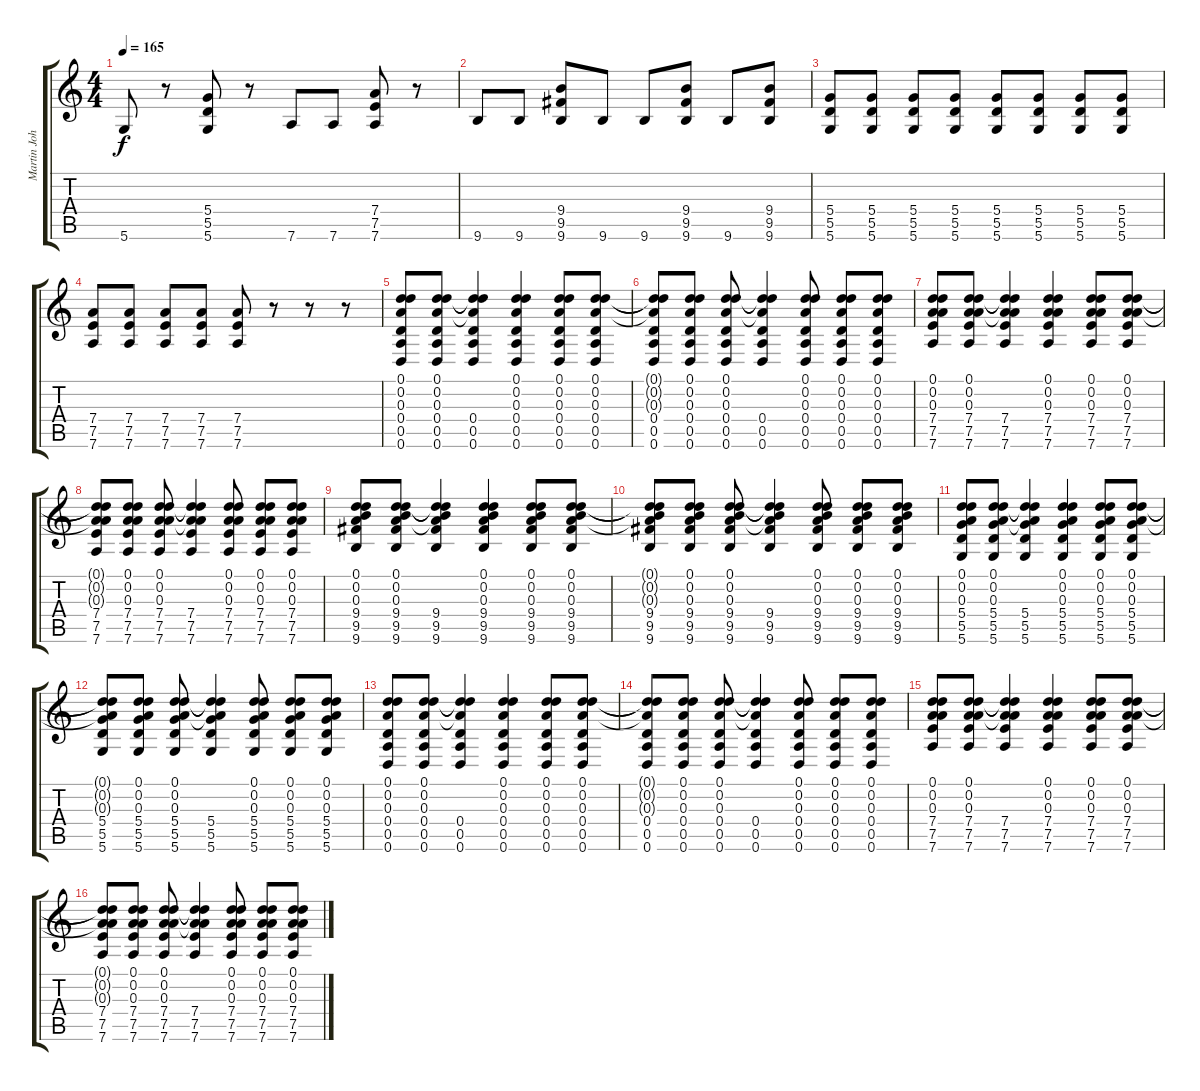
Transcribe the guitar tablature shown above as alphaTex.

\track ("Martin Johnson (Rhythm Guitar)" "Martin Joh") {instrument distortionguitar}
\staff {score tabs}
\tuning (D4 D4 A3 D3 A2 D2) {hide}
\ts (4 4)
\tempo 165
\clef g2
\ks c
5.6.8{dy f} r.8 (5.4 5.5 5.6).8 r.8 7.6.8 7.6.8 (7.4 7.5 7.6).8 r.8 |
9.6.8 9.6.8 (9.4 9.5 9.6).8 9.6.8 9.6.8 (9.4 9.5 9.6).8 9.6.8 (9.4 9.5 9.6).8 |
(5.4 5.5 5.6).8 (5.4 5.5 5.6).8 (5.4 5.5 5.6).8 (5.4 5.5 5.6).8 (5.4 5.5 5.6).8 (5.4 5.5 5.6).8 (5.4 5.5 5.6).8 (5.4 5.5 5.6).8 |
(7.4 7.5 7.6).8 (7.4 7.5 7.6).8 (7.4 7.5 7.6).8 (7.4 7.5 7.6).8 (7.4 7.5 7.6).8 r.8 r.8 r.8 |
(0.1 0.2 0.3 0.4 0.5 0.6).8 (0.1 0.2 0.3 0.4 0.5 0.6).8 (0.1{t} 0.2{t} 0.3{t} 0.4 0.5 0.6).4 (0.1 0.2 0.3 0.4 0.5 0.6).4 (0.1 0.2 0.3 0.4 0.5 0.6).8 (0.1 0.2 0.3 0.4 0.5 0.6).8 |
(0.1{t} 0.2{t} 0.3{t} 0.4 0.5 0.6).8 (0.1 0.2 0.3 0.4 0.5 0.6).8 (0.1 0.2 0.3 0.4 0.5 0.6).8 (0.1{t} 0.2{t} 0.3{t} 0.4 0.5 0.6).4 (0.1 0.2 0.3 0.4 0.5 0.6).8 (0.1 0.2 0.3 0.4 0.5 0.6).8 (0.1 0.2 0.3 0.4 0.5 0.6).8 |
(0.1 0.2 0.3 7.4 7.5 7.6).8 (0.1 0.2 0.3 7.4 7.5 7.6).8 (0.1{t} 0.2{t} 0.3{t} 7.4 7.5 7.6).4 (0.1 0.2 0.3 7.4 7.5 7.6).4 (0.1 0.2 0.3 7.4 7.5 7.6).8 (0.1 0.2 0.3 7.4 7.5 7.6).8 |
(0.1{t} 0.2{t} 0.3{t} 7.4 7.5 7.6).8 (0.1 0.2 0.3 7.4 7.5 7.6).8 (0.1 0.2 0.3 7.4 7.5 7.6).8 (0.1{t} 0.2{t} 0.3{t} 7.4 7.5 7.6).4 (0.1 0.2 0.3 7.4 7.5 7.6).8 (0.1 0.2 0.3 7.4 7.5 7.6).8 (0.1 0.2 0.3 7.4 7.5 7.6).8 |
(0.1 0.2 0.3 9.4 9.5 9.6).8 (0.1 0.2 0.3 9.4 9.5 9.6).8 (0.1{t} 0.2{t} 0.3{t} 9.4 9.5 9.6).4 (0.1 0.2 0.3 9.4 9.5 9.6).4 (0.1 0.2 0.3 9.4 9.5 9.6).8 (0.1 0.2 0.3 9.4 9.5 9.6).8 |
(0.1{t} 0.2{t} 0.3{t} 9.4 9.5 9.6).8 (0.1 0.2 0.3 9.4 9.5 9.6).8 (0.1 0.2 0.3 9.4 9.5 9.6).8 (0.1{t} 0.2{t} 0.3{t} 9.4 9.5 9.6).4 (0.1 0.2 0.3 9.4 9.5 9.6).8 (0.1 0.2 0.3 9.4 9.5 9.6).8 (0.1 0.2 0.3 9.4 9.5 9.6).8 |
(0.1 0.2 0.3 5.4 5.5 5.6).8 (0.1 0.2 0.3 5.4 5.5 5.6).8 (0.1{t} 0.2{t} 0.3{t} 5.4 5.5 5.6).4 (0.1 0.2 0.3 5.4 5.5 5.6).4 (0.1 0.2 0.3 5.4 5.5 5.6).8 (0.1 0.2 0.3 5.4 5.5 5.6).8 |
(0.1{t} 0.2{t} 0.3{t} 5.4 5.5 5.6).8 (0.1 0.2 0.3 5.4 5.5 5.6).8 (0.1 0.2 0.3 5.4 5.5 5.6).8 (0.1{t} 0.2{t} 0.3{t} 5.4 5.5 5.6).4 (0.1 0.2 0.3 5.4 5.5 5.6).8 (0.1 0.2 0.3 5.4 5.5 5.6).8 (0.1 0.2 0.3 5.4 5.5 5.6).8 |
(0.1 0.2 0.3 0.4 0.5 0.6).8 (0.1 0.2 0.3 0.4 0.5 0.6).8 (0.1{t} 0.2{t} 0.3{t} 0.4 0.5 0.6).4 (0.1 0.2 0.3 0.4 0.5 0.6).4 (0.1 0.2 0.3 0.4 0.5 0.6).8 (0.1 0.2 0.3 0.4 0.5 0.6).8 |
(0.1{t} 0.2{t} 0.3{t} 0.4 0.5 0.6).8 (0.1 0.2 0.3 0.4 0.5 0.6).8 (0.1 0.2 0.3 0.4 0.5 0.6).8 (0.1{t} 0.2{t} 0.3{t} 0.4 0.5 0.6).4 (0.1 0.2 0.3 0.4 0.5 0.6).8 (0.1 0.2 0.3 0.4 0.5 0.6).8 (0.1 0.2 0.3 0.4 0.5 0.6).8 |
(0.1 0.2 0.3 7.4 7.5 7.6).8 (0.1 0.2 0.3 7.4 7.5 7.6).8 (0.1{t} 0.2{t} 0.3{t} 7.4 7.5 7.6).4 (0.1 0.2 0.3 7.4 7.5 7.6).4 (0.1 0.2 0.3 7.4 7.5 7.6).8 (0.1 0.2 0.3 7.4 7.5 7.6).8 |
(0.1{t} 0.2{t} 0.3{t} 7.4 7.5 7.6).8 (0.1 0.2 0.3 7.4 7.5 7.6).8 (0.1 0.2 0.3 7.4 7.5 7.6).8 (0.1{t} 0.2{t} 0.3{t} 7.4 7.5 7.6).4 (0.1 0.2 0.3 7.4 7.5 7.6).8 (0.1 0.2 0.3 7.4 7.5 7.6).8 (0.1 0.2 0.3 7.4 7.5 7.6).8
